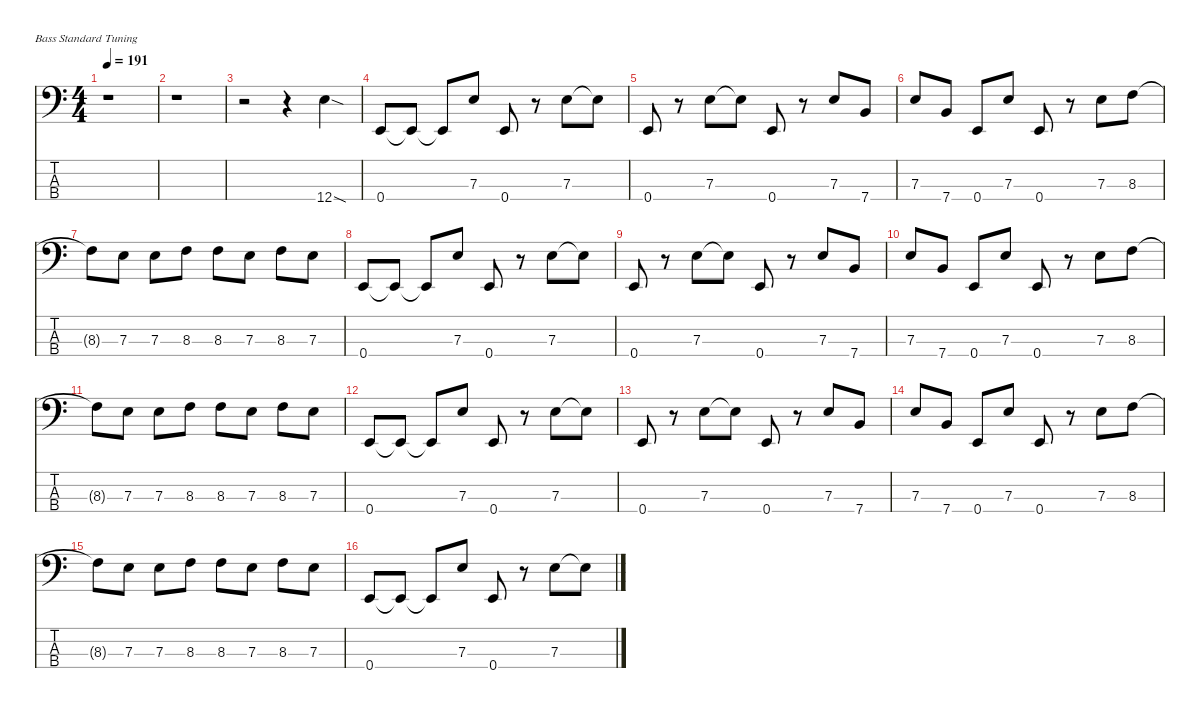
\defaultSystemsLayout 4
\hideDynamics
\bracketExtendMode nobrackets
\singleTrackTrackNamePolicy hidden
\multiTrackTrackNamePolicy hidden
\firstSystemTrackNameMode fullname
\firstSystemTrackNameOrientation horizontal
\otherSystemsTrackNameOrientation horizontal
\track ("Bass" "el.bs.") {instrument electricbassfinger}
\staff {score tabs}
\tuning (G2 D2 A1 E1)
\ts (4 4)
\tempo 191
\clef f4
\ks c
r.1{dy f beam Down} |
r.1{beam Down} |
r.2{beam Down} r.4{beam Down} 12.4{sod}.4{beam Down} |
0.4.8{beam Up} 0.4{t}.8{beam Up} 0.4{t}.8{beam Up} 7.3.8{beam Up} 0.4.8{beam Up} r.8{beam Up} 7.3.8{beam Down} 7.3{t}.8{beam Down} |
0.4.8{beam Up} r.8{beam Up} 7.3.8{beam Down} 7.3{t}.8{beam Down} 0.4.8{beam Up} r.8{beam Up} 7.3.8{beam Up} 7.4.8{beam Up} |
7.3.8{beam Up} 7.4.8{beam Up} 0.4.8{beam Up} 7.3.8{beam Up} 0.4.8{beam Up} r.8{beam Up} 7.3.8{beam Down} 8.3.8{beam Down} |
8.3{t}.8{beam Down} 7.3.8{beam Down} 7.3.8{beam Down} 8.3.8{beam Down} 8.3.8{beam Down} 7.3.8{beam Down} 8.3.8{beam Down} 7.3.8{beam Down} |
0.4.8{beam Up} 0.4{t}.8{beam Up} 0.4{t}.8{beam Up} 7.3.8{beam Up} 0.4.8{beam Up} r.8{beam Up} 7.3.8{beam Down} 7.3{t}.8{beam Down} |
0.4.8{beam Up} r.8{beam Up} 7.3.8{beam Down} 7.3{t}.8{beam Down} 0.4.8{beam Up} r.8{beam Up} 7.3.8{beam Up} 7.4.8{beam Up} |
7.3.8{beam Up} 7.4.8{beam Up} 0.4.8{beam Up} 7.3.8{beam Up} 0.4.8{beam Up} r.8{beam Up} 7.3.8{beam Down} 8.3.8{beam Down} |
8.3{t}.8{beam Down} 7.3.8{beam Down} 7.3.8{beam Down} 8.3.8{beam Down} 8.3.8{beam Down} 7.3.8{beam Down} 8.3.8{beam Down} 7.3.8{beam Down} |
0.4.8{beam Up} 0.4{t}.8{beam Up} 0.4{t}.8{beam Up} 7.3.8{beam Up} 0.4.8{beam Up} r.8{beam Up} 7.3.8{beam Down} 7.3{t}.8{beam Down} |
0.4.8{beam Up} r.8{beam Up} 7.3.8{beam Down} 7.3{t}.8{beam Down} 0.4.8{beam Up} r.8{beam Up} 7.3.8{beam Up} 7.4.8{beam Up} |
7.3.8{beam Up} 7.4.8{beam Up} 0.4.8{beam Up} 7.3.8{beam Up} 0.4.8{beam Up} r.8{beam Up} 7.3.8{beam Down} 8.3.8{beam Down} |
8.3{t}.8{beam Down} 7.3.8{beam Down} 7.3.8{beam Down} 8.3.8{beam Down} 8.3.8{beam Down} 7.3.8{beam Down} 8.3.8{beam Down} 7.3.8{beam Down} |
0.4.8{beam Up} 0.4{t}.8{beam Up} 0.4{t}.8{beam Up} 7.3.8{beam Up} 0.4.8{beam Up} r.8{beam Up} 7.3.8{beam Down} 7.3{t}.8{beam Down}
